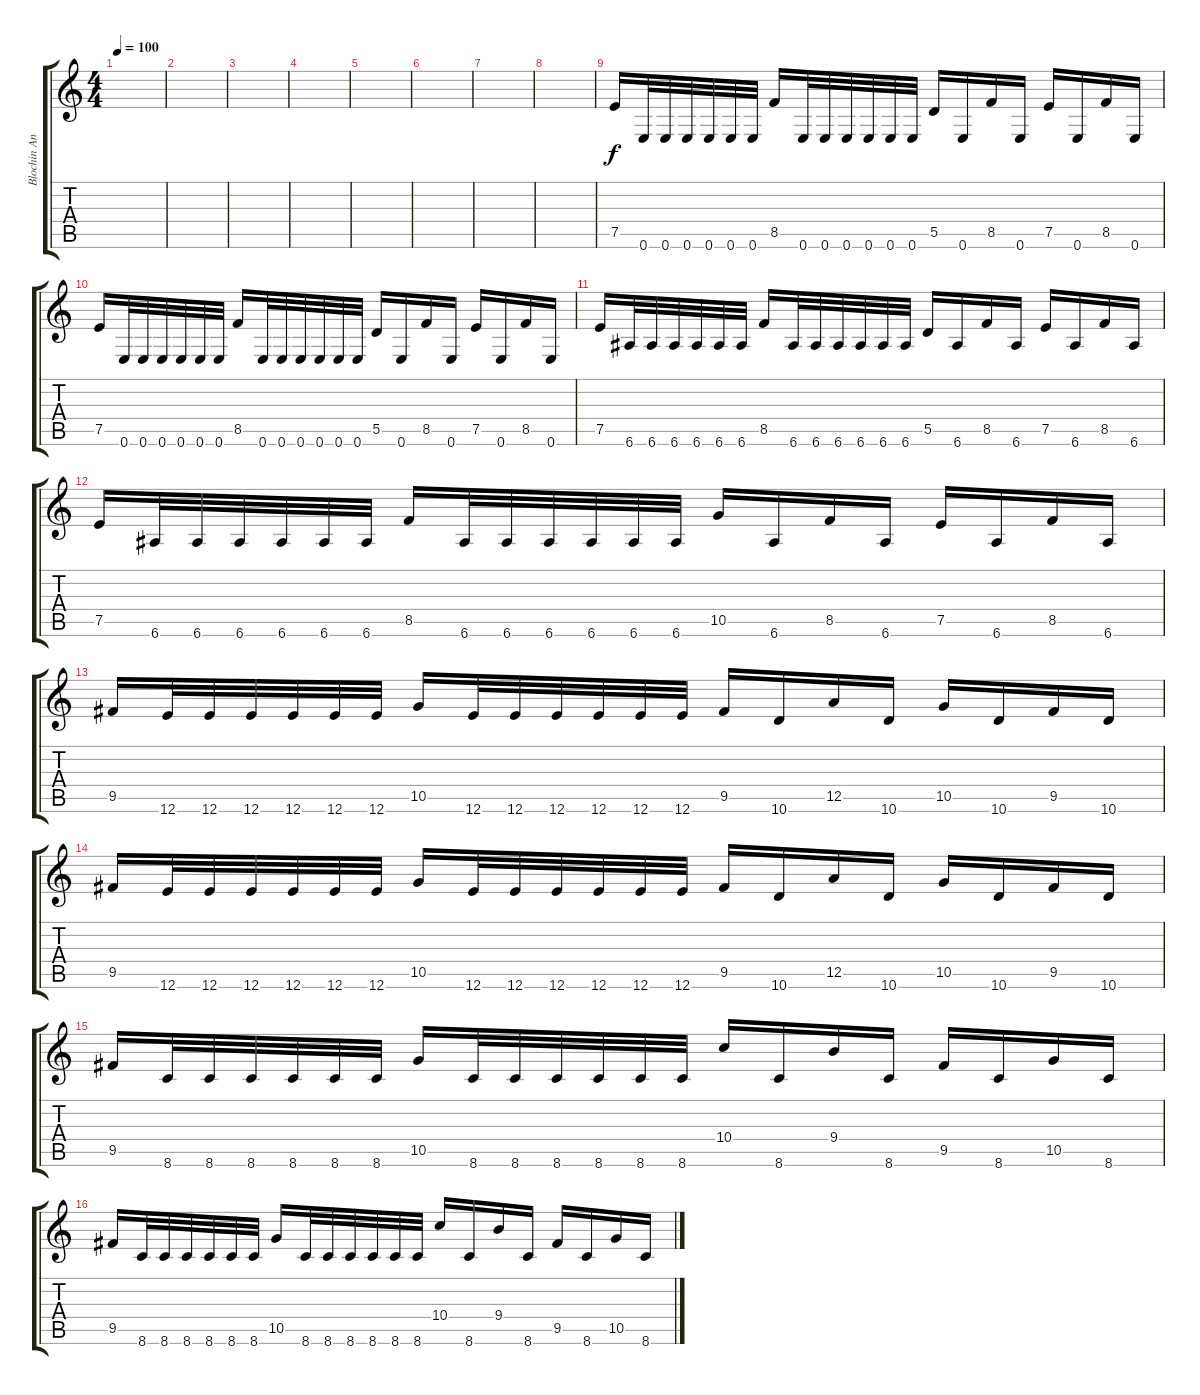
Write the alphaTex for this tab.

\track ("Blochin Anton guitar" "Blochin An") {instrument overdrivenguitar}
\staff {score tabs}
\tuning (E4 B3 G3 D3 A2 E2) {hide}
\ts (4 4)
\tempo 100
\clef g2
\ks c
|
|
|
|
|
|
|
|
7.5.16{volume 13} 0.6.32 0.6.32 0.6.32 0.6.32 0.6.32 0.6.32 8.5.16 0.6.32 0.6.32 0.6.32 0.6.32 0.6.32 0.6.32 5.5.16 0.6.16 8.5.16 0.6.16 7.5.16 0.6.16 8.5.16 0.6.16 |
7.5.16 0.6.32 0.6.32 0.6.32 0.6.32 0.6.32 0.6.32 8.5.16 0.6.32 0.6.32 0.6.32 0.6.32 0.6.32 0.6.32 5.5.16 0.6.16 8.5.16 0.6.16 7.5.16 0.6.16 8.5.16 0.6.16 |
7.5.16 6.6.32 6.6.32 6.6.32 6.6.32 6.6.32 6.6.32 8.5.16 6.6.32 6.6.32 6.6.32 6.6.32 6.6.32 6.6.32 5.5.16 6.6.16 8.5.16 6.6.16 7.5.16 6.6.16 8.5.16 6.6.16 |
7.5.16 6.6.32 6.6.32 6.6.32 6.6.32 6.6.32 6.6.32 8.5.16 6.6.32 6.6.32 6.6.32 6.6.32 6.6.32 6.6.32 10.5.16 6.6.16 8.5.16 6.6.16 7.5.16 6.6.16 8.5.16 6.6.16 |
9.5.16 12.6.32 12.6.32 12.6.32 12.6.32 12.6.32 12.6.32 10.5.16 12.6.32 12.6.32 12.6.32 12.6.32 12.6.32 12.6.32 9.5.16 10.6.16 12.5.16 10.6.16 10.5.16 10.6.16 9.5.16 10.6.16 |
9.5.16 12.6.32 12.6.32 12.6.32 12.6.32 12.6.32 12.6.32 10.5.16 12.6.32 12.6.32 12.6.32 12.6.32 12.6.32 12.6.32 9.5.16 10.6.16 12.5.16 10.6.16 10.5.16 10.6.16 9.5.16 10.6.16 |
9.5.16 8.6.32 8.6.32 8.6.32 8.6.32 8.6.32 8.6.32 10.5.16 8.6.32 8.6.32 8.6.32 8.6.32 8.6.32 8.6.32 10.4.16 8.6.16 9.4.16 8.6.16 9.5.16 8.6.16 10.5.16 8.6.16 |
9.5.16 8.6.32 8.6.32 8.6.32 8.6.32 8.6.32 8.6.32 10.5.16 8.6.32 8.6.32 8.6.32 8.6.32 8.6.32 8.6.32 10.4.16 8.6.16 9.4.16 8.6.16 9.5.16 8.6.16 10.5.16 8.6.16
